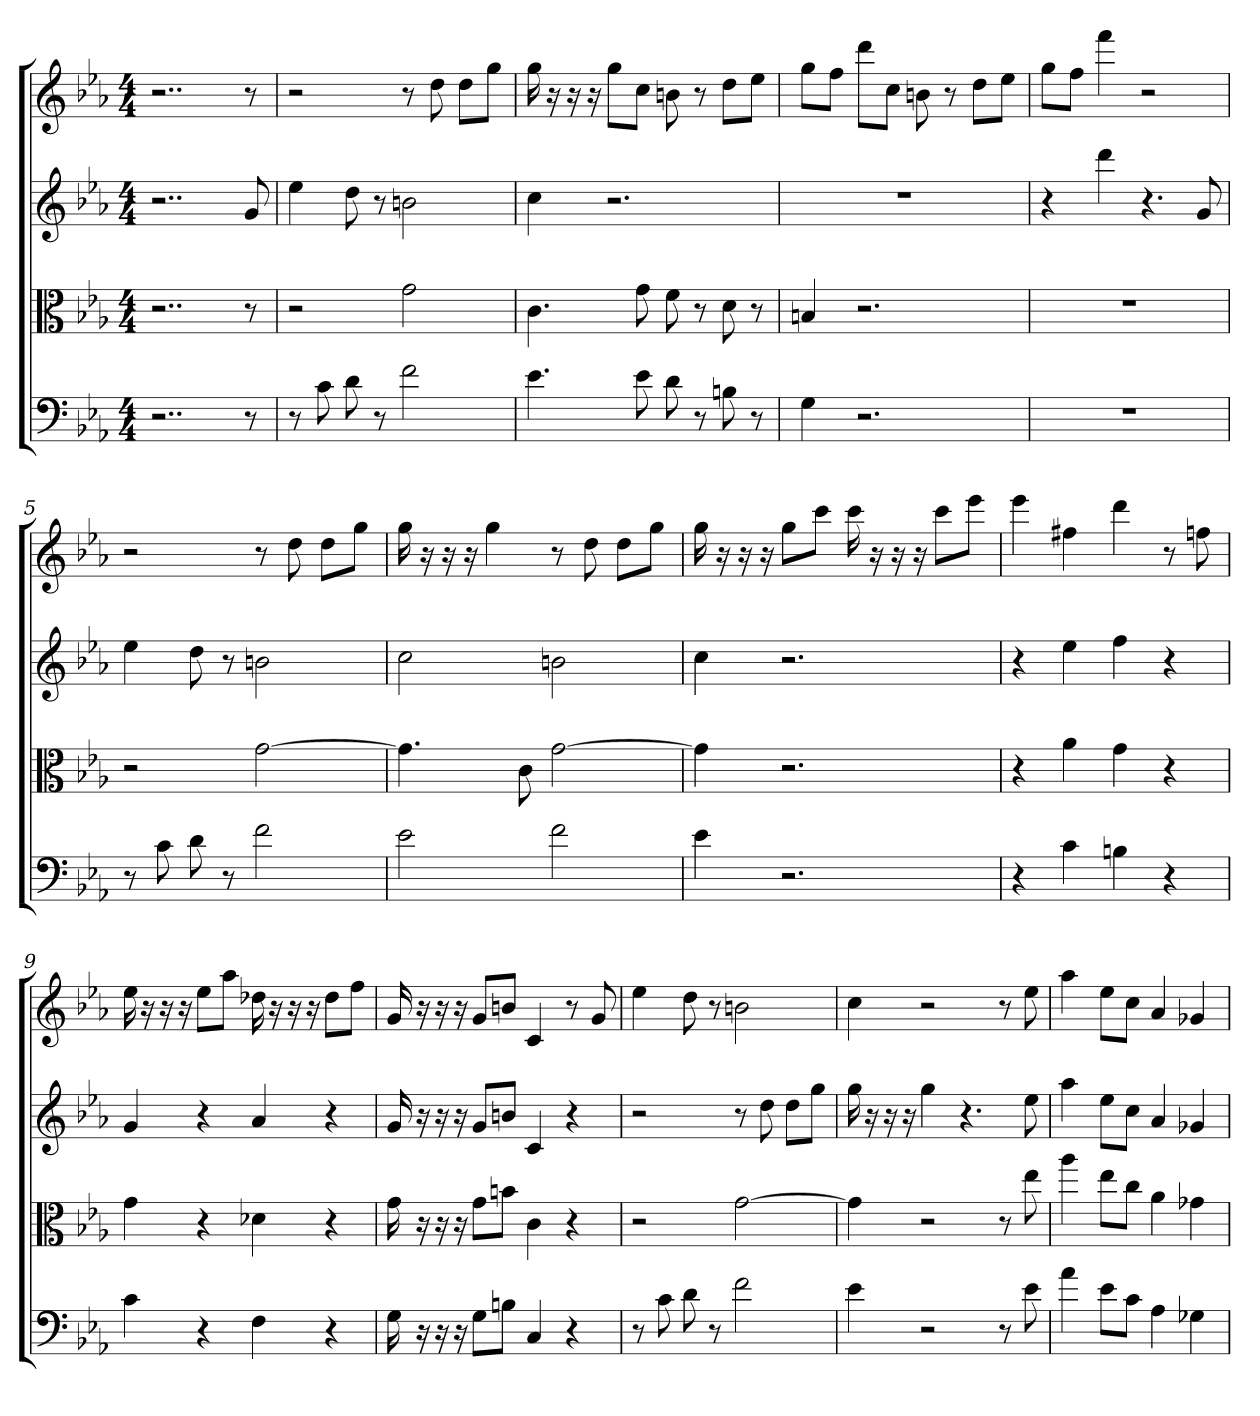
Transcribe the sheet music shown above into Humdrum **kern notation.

**kern	**kern	**kern	**kern
*part4	*part3	*part2	*part1
*staff4	*staff3	*staff2	*staff1
*clefF4	*clefC3	*clefG2	*clefG2
*k[b-e-a-]	*k[b-e-a-]	*k[b-e-a-]	*k[b-e-a-]
*c:	*c:	*c:	*c:
*M4/4	*M4/4	*M4/4	*M4/4
=	=	=	=
2..r	2..r	2..r	2..r
8r	8r	8g	8r
=1	=1	=1	=1
8r	2r	4ee-	2r
8c	.	.	.
8d	.	8dd	.
8r	.	8r	.
2f	2g	2bn	8r
.	.	.	8dd
.	.	.	8dd\L
.	.	.	8gg\J
=2	=2	=2	=2
4.e-	4.c	4cc	16gg
.	.	.	16r
.	.	.	16r
.	.	.	16r
.	.	2.r	8gg\L
8e-	8g	.	8cc\J
8d	8f	.	8bn
8r	8r	.	8r
8Bn	8d	.	8dd\L
8r	8r	.	8ee-\J
=3	=3	=3	=3
4G	4Bn	1r	8gg\L
.	.	.	8ff\J
2.r	2.r	.	8ddd\L
.	.	.	8cc\J
.	.	.	8bn
.	.	.	8r
.	.	.	8dd\L
.	.	.	8ee-\J
=4	=4	=4	=4
1r	1r	4r	8gg\L
.	.	.	8ff\J
.	.	4ddd	4fff
.	.	4.r	2r
.	.	8g	.
=5	=5	=5	=5
8r	2r	4ee-	2r
8c	.	.	.
8d	.	8dd	.
8r	.	8r	.
2f	[2g	2bn	8r
.	.	.	8dd
.	.	.	8dd\L
.	.	.	8gg\J
=6	=6	=6	=6
2e-	4.g]	2cc	16gg
.	.	.	16r
.	.	.	16r
.	.	.	16r
.	.	.	4gg
.	8c	.	.
2f	[2g	2bn	8r
.	.	.	8dd
.	.	.	8dd\L
.	.	.	8gg\J
=7	=7	=7	=7
4e-	4g]	4cc	16gg
.	.	.	16r
.	.	.	16r
.	.	.	16r
2.r	2.r	2.r	8gg\L
.	.	.	8ccc\J
.	.	.	16ccc
.	.	.	16r
.	.	.	16r
.	.	.	16r
.	.	.	8ccc\L
.	.	.	8eee-\J
=8	=8	=8	=8
4r	4r	4r	4eee-
4c	4a-	4ee-	4ff#X
4Bn	4g	4ff	4ddd
4r	4r	4r	8r
.	.	.	8ffn
=9	=9	=9	=9
4c	4g	4g	16ee-
.	.	.	16r
.	.	.	16r
.	.	.	16r
4r	4r	4r	8ee-\L
.	.	.	8aa-\J
4F	4d-X	4a-	16dd-X
.	.	.	16r
.	.	.	16r
.	.	.	16r
4r	4r	4r	8dd-\L
.	.	.	8ff\J
=10	=10	=10	=10
16G	16g	16g	16g
16r	16r	16r	16r
16r	16r	16r	16r
16r	16r	16r	16r
8G\L	8g\L	8g/L	8g/L
8Bn\J	8bn\J	8bn/J	8bn/J
4C	4c	4c	4c
4r	4r	4r	8r
.	.	.	8g
=11	=11	=11	=11
8r	2r	2r	4ee-
8c	.	.	.
8d	.	.	8dd
8r	.	.	8r
2f	[2g	8r	2bn
.	.	8dd	.
.	.	8dd\L	.
.	.	8gg\J	.
=12	=12	=12	=12
4e-	4g]	16gg	4cc
.	.	16r	.
.	.	16r	.
.	.	16r	.
2r	2r	4gg	2r
.	.	4.r	.
8r	8r	.	8r
8e-	8ee-	8ee-	8ee-
=13	=13	=13	=13
4a-	4aa-	4aa-	4aa-
8e-\L	8ee-\L	8ee-\L	8ee-\L
8c\J	8cc\J	8cc\J	8cc\J
4A-	4a-	4a-	4a-
4G-X	4g-X	4g-X	4g-X
=	=	=	=
*-	*-	*-	*-
